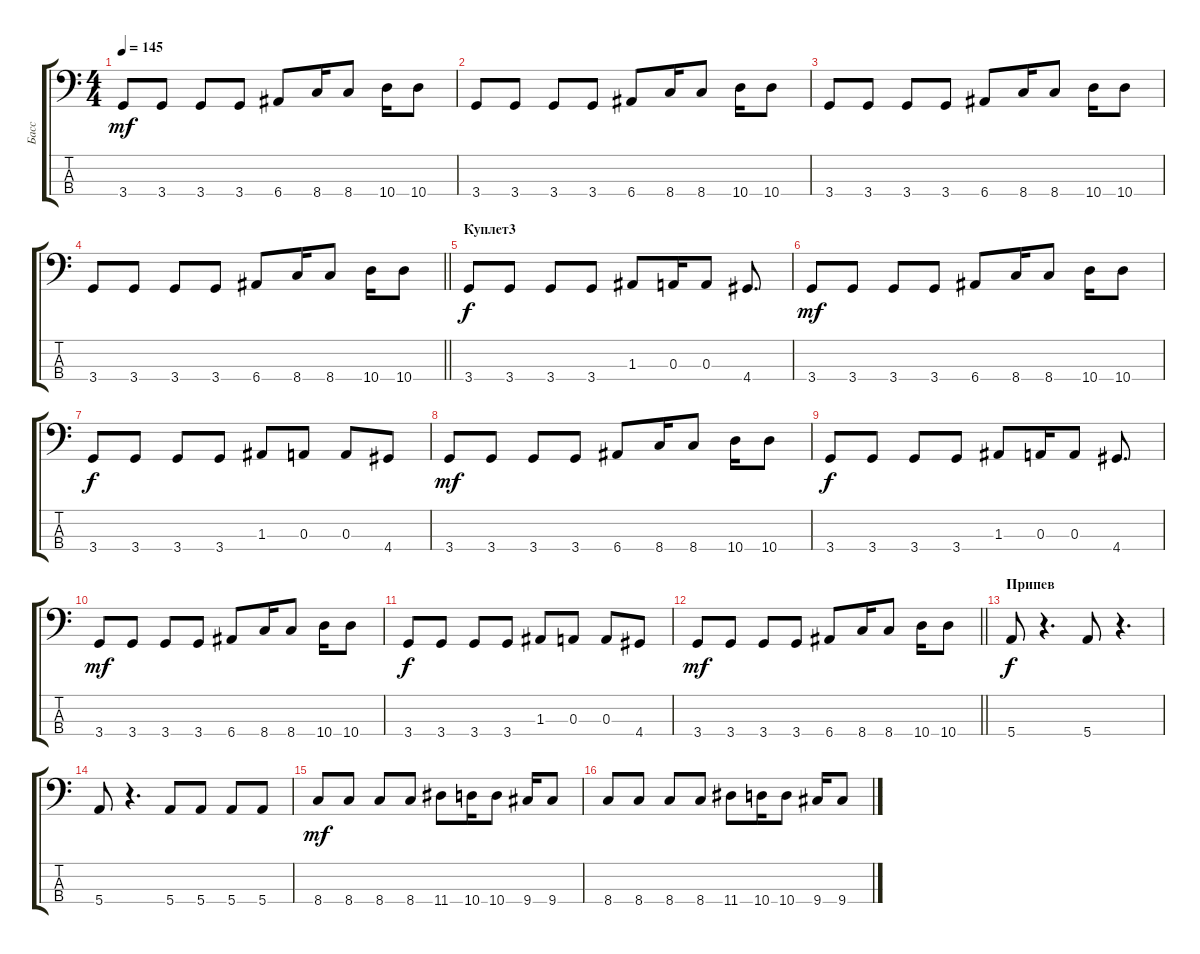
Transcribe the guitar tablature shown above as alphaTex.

\track ("Басс" "Басс") {instrument electricbasspick}
\staff {score tabs}
\tuning (G2 D2 A1 E1) {hide}
\ts (4 4)
\tempo 145
\clef f4
\ks c
3.4.8{dy mf} 3.4.8 3.4.8 3.4.8 6.4.8 8.4.16 8.4.8 10.4.16 10.4.8 |
3.4.8 3.4.8 3.4.8 3.4.8 6.4.8 8.4.16 8.4.8 10.4.16 10.4.8 |
3.4.8 3.4.8 3.4.8 3.4.8 6.4.8 8.4.16 8.4.8 10.4.16 10.4.8 |
\barLineRight lightlight
3.4.8 3.4.8 3.4.8 3.4.8 6.4.8 8.4.16 8.4.8 10.4.16 10.4.8 |
\section ("" "Куплет3")
3.4.8{dy f} 3.4.8 3.4.8 3.4.8 1.3.8 0.3.16 0.3.8 4.4.8{d} |
3.4.8{dy mf} 3.4.8 3.4.8 3.4.8 6.4.8 8.4.16 8.4.8 10.4.16 10.4.8 |
3.4.8{dy f} 3.4.8 3.4.8 3.4.8 1.3.8 0.3.8 0.3.8 4.4.8 |
3.4.8{dy mf} 3.4.8 3.4.8 3.4.8 6.4.8 8.4.16 8.4.8 10.4.16 10.4.8 |
3.4.8{dy f} 3.4.8 3.4.8 3.4.8 1.3.8 0.3.16 0.3.8 4.4.8{d} |
3.4.8{dy mf} 3.4.8 3.4.8 3.4.8 6.4.8 8.4.16 8.4.8 10.4.16 10.4.8 |
3.4.8{dy f} 3.4.8 3.4.8 3.4.8 1.3.8 0.3.8 0.3.8 4.4.8 |
\barLineRight lightlight
3.4.8{dy mf} 3.4.8 3.4.8 3.4.8 6.4.8 8.4.16 8.4.8 10.4.16 10.4.8 |
\section ("" "Припев")
5.4.8{dy f} r.4{d} 5.4.8 r.4{d} |
5.4.8 r.4{d} 5.4.8 5.4.8 5.4.8 5.4.8 |
8.4.8{dy mf} 8.4.8 8.4.8 8.4.8 11.4.8 10.4.16 10.4.8 9.4.16 9.4.8 |
8.4.8 8.4.8 8.4.8 8.4.8 11.4.8 10.4.16 10.4.8 9.4.16 9.4.8
